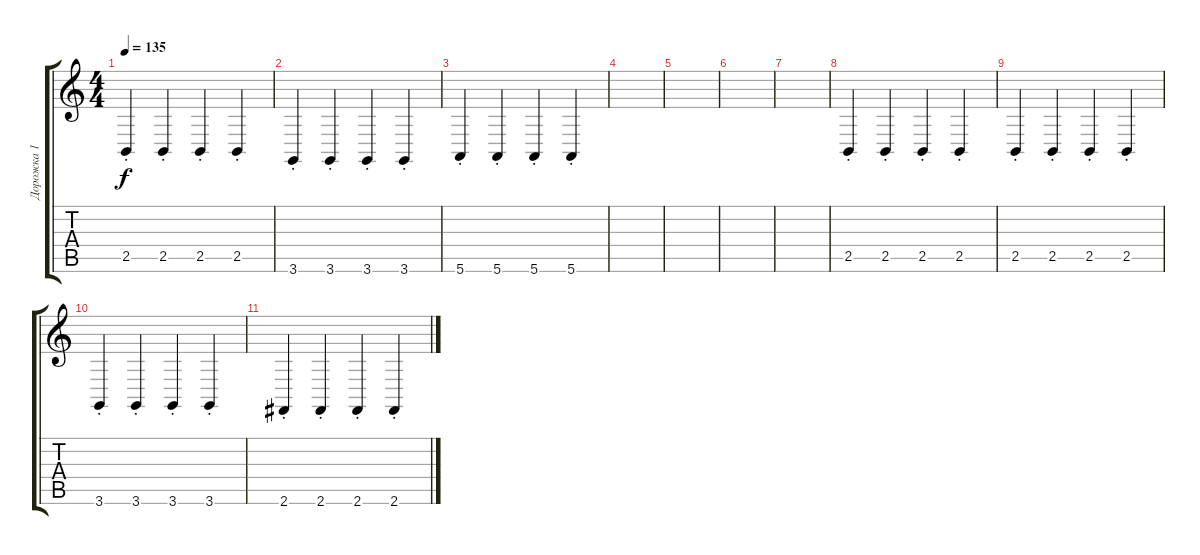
\track ("Дорожка 1" "Дорожка 1") {instrument lead2sawtooth}
\staff {score tabs}
\tuning (E4 B3 G3 D3 A2 E2) {hide}
\ts (4 4)
\tempo 135
\clef g2
\ks c
2.5{st}.4{dy f} 2.5{st}.4 2.5{st}.4 2.5{st}.4 |
3.6{st}.4 3.6{st}.4 3.6{st}.4 3.6{st}.4 |
5.6{st}.4 5.6{st}.4 5.6{st}.4 5.6{st}.4 |
|
|
|
|
2.5{st}.4 2.5{st}.4 2.5{st}.4 2.5{st}.4 |
2.5{st}.4 2.5{st}.4 2.5{st}.4 2.5{st}.4 |
3.6{st}.4 3.6{st}.4 3.6{st}.4 3.6{st}.4 |
2.6{st}.4 2.6{st}.4 2.6{st}.4 2.6{st}.4
